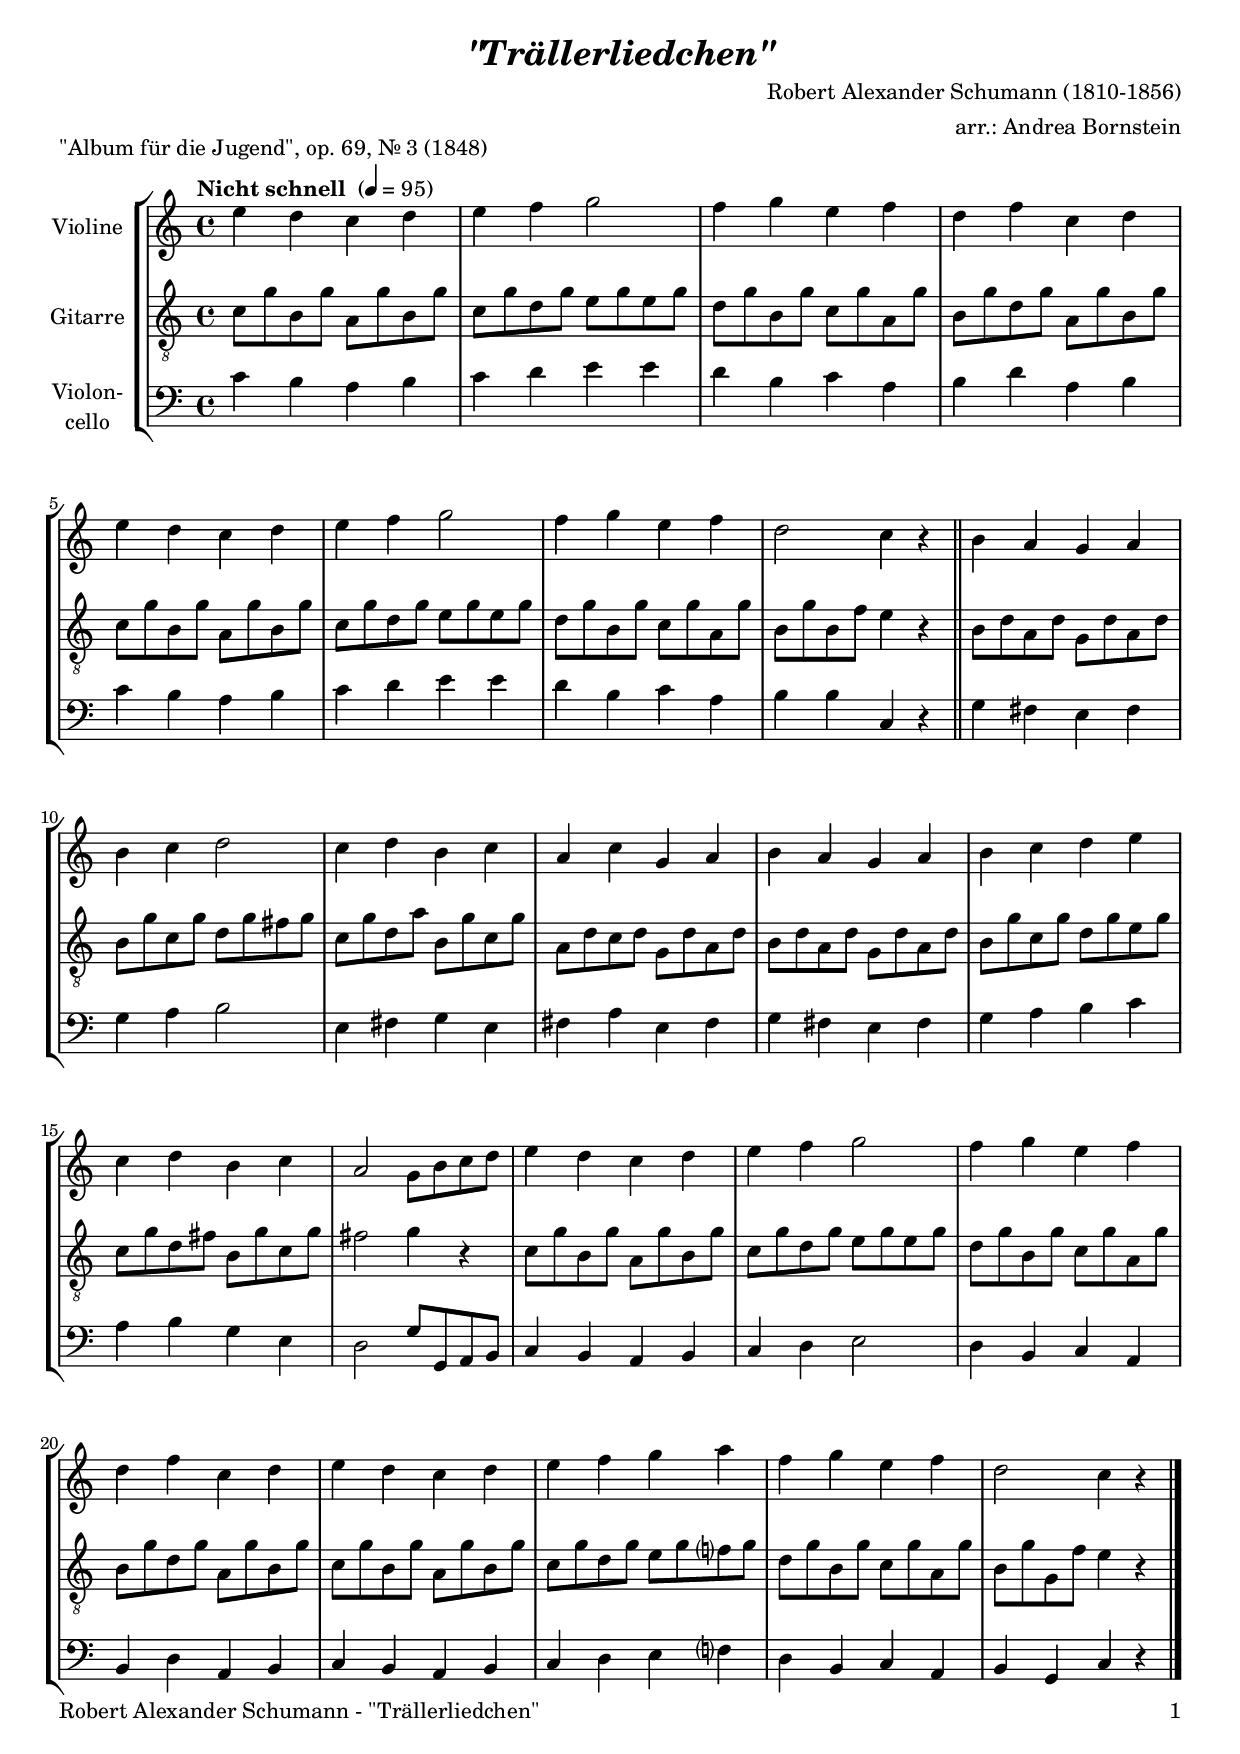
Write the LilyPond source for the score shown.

\version "2.24.1"
\include "deutsch.ly"

#(set-global-staff-size 19)

\header {
  title     = \markup \bold \italic "\"Trällerliedchen\""
  composer  = "Robert Alexander Schumann (1810-1856)"
  arranger  = "arr.: Andrea Bornstein"
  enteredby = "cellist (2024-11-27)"
  piece     = "\"Album für die Jugend\", op. 69, Nr. 3 (1848)"
}

voiceconsts = {
  \key c \major
  \time 4/4
  \clef "treble"
%  \numericTimeSignature
  \compressEmptyMeasures
  % Set default beaming for all staves
%  \set Timing.beamExceptions = #'()
%  \set Timing.baseMoment     = #(ly:make-moment 1 4)
%  \set Timing.beatStructure  = #'(1 1 1)
  \tempo "Nicht schnell " 4=95
}

mist = "string ensemble 1"
mivl = "violin"
miba = "cello"
migt = "acoustic guitar (nylon)"
mipz = "pizzicato strings"

va = \relative c'' {
  \voiceconsts

  e4 d c d
  e f g2
  f4 g e f
  d f c d
  e d c d

  e f g2
  f4 g e f
  d2 c4 r \bar "||"
  h a g a
  h c d2

  c4 d h c
  a c g a
  h a g a
  h c d e
  c d h c

  a2 g8 h c d
  e4 d c d
  e f g2
  f4 g e f
  d f c d

  e d c d
  e f g a
  f g e f
  d2 c4 r \bar "|."
}

vb = \relative c' {
  \voiceconsts
  \clef "treble_8"
  
  c8 g' h, g' a, g' h, g'
  c, g' d g e g e g
  d g h, g' c, g' a, g'
  h, g' d g a, g' h, g'
  c, g' h, g' a, g' h, g'

  c, g' d g e g e g
  d g h, g' c, g' a, g'
  h, g' h, f' e4 r \bar "||"
  h8 d a d g, d' a d
  h g' c, g' d g fis g

  c, g' d a' h, g' c, g'
  a, d c d g, d' a d
  h d a d g, d' a d
  h g' c, g' d g e g
  c, g' d fis h, g' c, g'

  fis2 g4 r
  c,8 g' h, g' a, g' h, g'
  c, g' d g e g e g
  d g h, g' c, g' a, g'
  h, g' d g a, g' h, g'

  c, g' h, g' a, g' h, g'
  c, g' d g e g f? g
  d g h, g' c, g' a, g'
  h, g' g, f' e4 r \bar "|."
}

vc = \relative c' {
  \voiceconsts
  \clef "bass"

  c4 h a h
  c d e e
  d h c a
  h d a h
  c h a h

  c d e e
  d h c a
  h h c, r \bar "||"
  g' fis e fis
  g a h2

  e,4 fis g e
  fis a e fis
  g fis e fis
  g a h c
  a h g e

  d2 g8 g, a h
  c4 h a h
  c d e2
  d4 h c a
  h d a h

  c h a h
  c d e f?
  d h c a
  h g c r \bar "|."
}


music = \new StaffGroup <<
      \new Staff {
	\set Staff.midiInstrument = \mivl
	\set Staff.instrumentName = \markup \center-column { "Violine" }
	\transpose c c { \va }
      }

      \new Staff {
	\set Staff.midiInstrument = \migt
	\set Staff.instrumentName = \markup \center-column { "Gitarre" }
	\transpose c c { \vb }
      }

      \new Staff {
	\set Staff.midiInstrument = \miba
	\set Staff.instrumentName = \markup \center-column { "Violon-" "cello" }
	\transpose c c { \vc }
      }
>>

\book {
   \paper {
    print-page-number = ##t
    print-first-page-number = ##t
    ragged-last-bottom = ##f
    oddHeaderMarkup = \markup \null
    evenHeaderMarkup = \markup \null
    oddFooterMarkup = \markup {
      \fill-line {
        \if \should-print-page-number
        "Robert Alexander Schumann - \"Trällerliedchen\"" \fromproperty #'page:page-number-string
      }
    }
    evenFooterMarkup = \oddFooterMarkup
  } \score {
    \music
    \layout {}
  }

  \score {
    \unfoldRepeats \music

    \midi {
      \context {
        \Score
      }
    }
  }
}